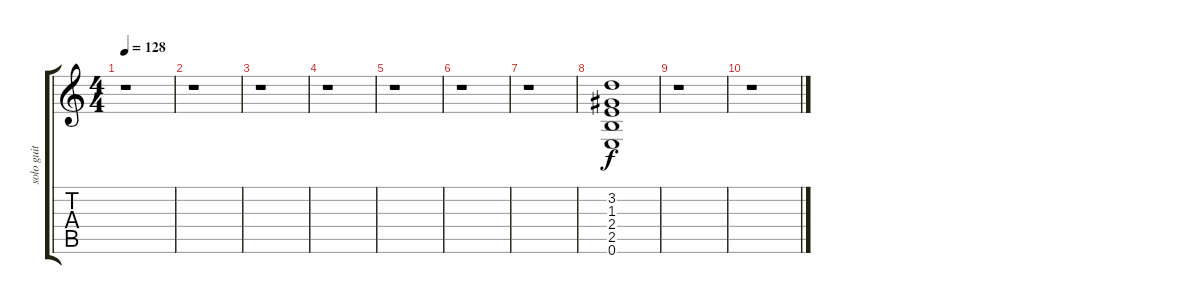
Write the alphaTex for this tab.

\track ("solo guit" "solo guit") {instrument distortionguitar}
\staff {score tabs}
\tuning (E4 B3 G3 D3 A2 E2) {hide}
\ts (4 4)
\tempo 128
\clef g2
\ks c
r.1{dy mp} |
r.1 |
r.1 |
r.1 |
r.1 |
r.1 |
r.1 |
(3.2 1.3 2.4 2.5 0.6).1{dy f} |
r.1 |
r.1
